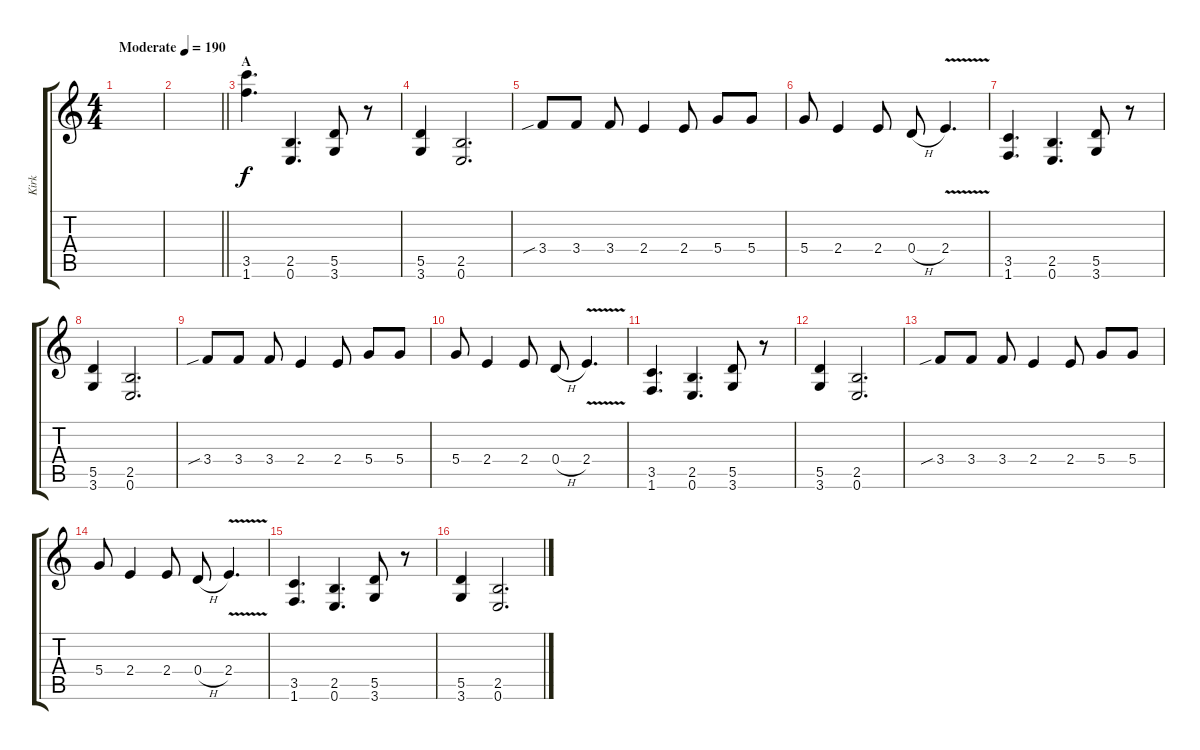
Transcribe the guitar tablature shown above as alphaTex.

\track ("Kirk" "Kirk") {instrument distortionguitar}
\staff {score tabs}
\tuning (E4 B3 G3 D3 A2 E2) {hide}
\ts (4 4)
\tempo (190 "Moderate")
\clef g2
\ks c
|
\barLineRight lightlight
|
\section ("" "A")
(3.5 1.6).4{d ot 15mb} (2.5 0.6).4{d} (5.5 3.6).8 r.8 |
(5.5 3.6).4 (2.5 0.6).2{d} |
3.4{sib}.8 3.4.8 3.4.8 2.4.4 2.4.8 5.4.8 5.4.8 |
5.4.8 2.4.4 2.4.8 0.4{h}.8 2.4{v}.4{d} |
(3.5 1.6).4{d} (2.5 0.6).4{d} (5.5 3.6).8 r.8 |
(5.5 3.6).4 (2.5 0.6).2{d} |
3.4{sib}.8 3.4.8 3.4.8 2.4.4 2.4.8 5.4.8 5.4.8 |
5.4.8 2.4.4 2.4.8 0.4{h}.8 2.4{v}.4{d} |
(3.5 1.6).4{d} (2.5 0.6).4{d} (5.5 3.6).8 r.8 |
(5.5 3.6).4 (2.5 0.6).2{d} |
3.4{sib}.8 3.4.8 3.4.8 2.4.4 2.4.8 5.4.8 5.4.8 |
5.4.8 2.4.4 2.4.8 0.4{h}.8 2.4{v}.4{d} |
(3.5 1.6).4{d} (2.5 0.6).4{d} (5.5 3.6).8 r.8 |
(5.5 3.6).4 (2.5 0.6).2{d}
